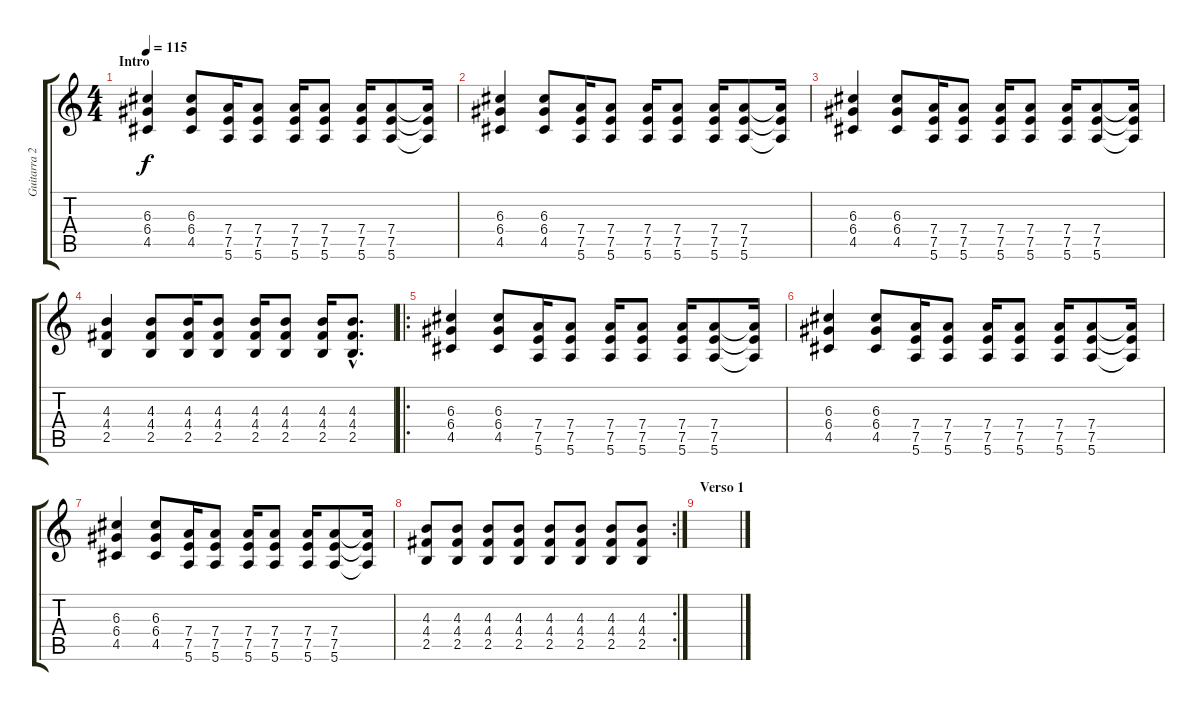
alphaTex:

\track ("Guitarra 2" "Guitarra 2") {instrument acousticguitarnylon}
\staff {score tabs}
\tuning (E4 B3 G3 D3 A2 E2) {hide}
\ts (4 4)
\section ("" "Intro")
\tempo 115
\clef g2
\ks c
(6.3 6.4 4.5).4{dy f instrument acousticguitarnylon} (6.3 6.4 4.5).8 (7.4 7.5 5.6).16 (7.4 7.5 5.6).8 (7.4 7.5 5.6).16 (7.4 7.5 5.6).8 (7.4 7.5 5.6).16 (7.4 7.5 5.6).8 (7.4{t} 7.5{t} 5.6{t}).16 |
(6.3 6.4 4.5).4 (6.3 6.4 4.5).8 (7.4 7.5 5.6).16 (7.4 7.5 5.6).8 (7.4 7.5 5.6).16 (7.4 7.5 5.6).8 (7.4 7.5 5.6).16 (7.4 7.5 5.6).8 (7.4{t} 7.5{t} 5.6{t}).16 |
(6.3 6.4 4.5).4 (6.3 6.4 4.5).8 (7.4 7.5 5.6).16 (7.4 7.5 5.6).8 (7.4 7.5 5.6).16 (7.4 7.5 5.6).8 (7.4 7.5 5.6).16 (7.4 7.5 5.6).8 (7.4{t} 7.5{t} 5.6{t}).16 |
(4.3 4.4 2.5).4 (4.3 4.4 2.5).8 (4.3 4.4 2.5).16 (4.3 4.4 2.5).8 (4.3 4.4 2.5).16 (4.3 4.4 2.5).8 (4.3 4.4 2.5).16 (4.3{hac} 4.4{hac} 2.5{hac}).8{d} |
\ro
(6.3 6.4 4.5).4 (6.3 6.4 4.5).8 (7.4 7.5 5.6).16 (7.4 7.5 5.6).8 (7.4 7.5 5.6).16 (7.4 7.5 5.6).8 (7.4 7.5 5.6).16 (7.4 7.5 5.6).8 (7.4{t} 7.5{t} 5.6{t}).16 |
(6.3 6.4 4.5).4 (6.3 6.4 4.5).8 (7.4 7.5 5.6).16 (7.4 7.5 5.6).8 (7.4 7.5 5.6).16 (7.4 7.5 5.6).8 (7.4 7.5 5.6).16 (7.4 7.5 5.6).8 (7.4{t} 7.5{t} 5.6{t}).16 |
(6.3 6.4 4.5).4 (6.3 6.4 4.5).8 (7.4 7.5 5.6).16 (7.4 7.5 5.6).8 (7.4 7.5 5.6).16 (7.4 7.5 5.6).8 (7.4 7.5 5.6).16 (7.4 7.5 5.6).8 (7.4{t} 7.5{t} 5.6{t}).16 |
\rc 2
(4.3 4.4 2.5).8 (4.3 4.4 2.5).8 (4.3 4.4 2.5).8 (4.3 4.4 2.5).8 (4.3 4.4 2.5).8 (4.3 4.4 2.5).8 (4.3 4.4 2.5).8 (4.3 4.4 2.5).8 |
\section ("" "Verso 1")
